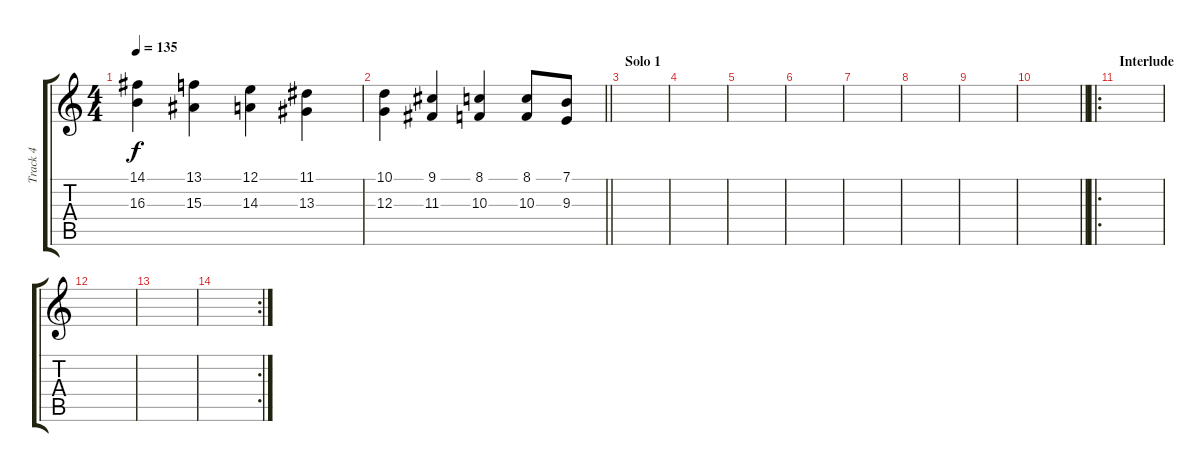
\track ("Track 4" "Track 4") {instrument brasssection}
\staff {score tabs}
\tuning (E4 B3 G3 D3 A2 E2) {hide}
\ts (4 4)
\tempo 135
\clef g2
\ks c
(14.1 16.3).4{dy f} (13.1 15.3).4 (12.1 14.3).4 (11.1 13.3).4 |
\barLineRight lightlight
(10.1 12.3).4 (9.1 11.3).4 (8.1 10.3).4 (8.1 10.3).8 (7.1 9.3).8 |
\section ("" "Solo 1")
|
|
|
|
|
|
|
\barLineRight lightlight
|
\ro
\section ("" "Interlude")
|
|
|
\rc 2
